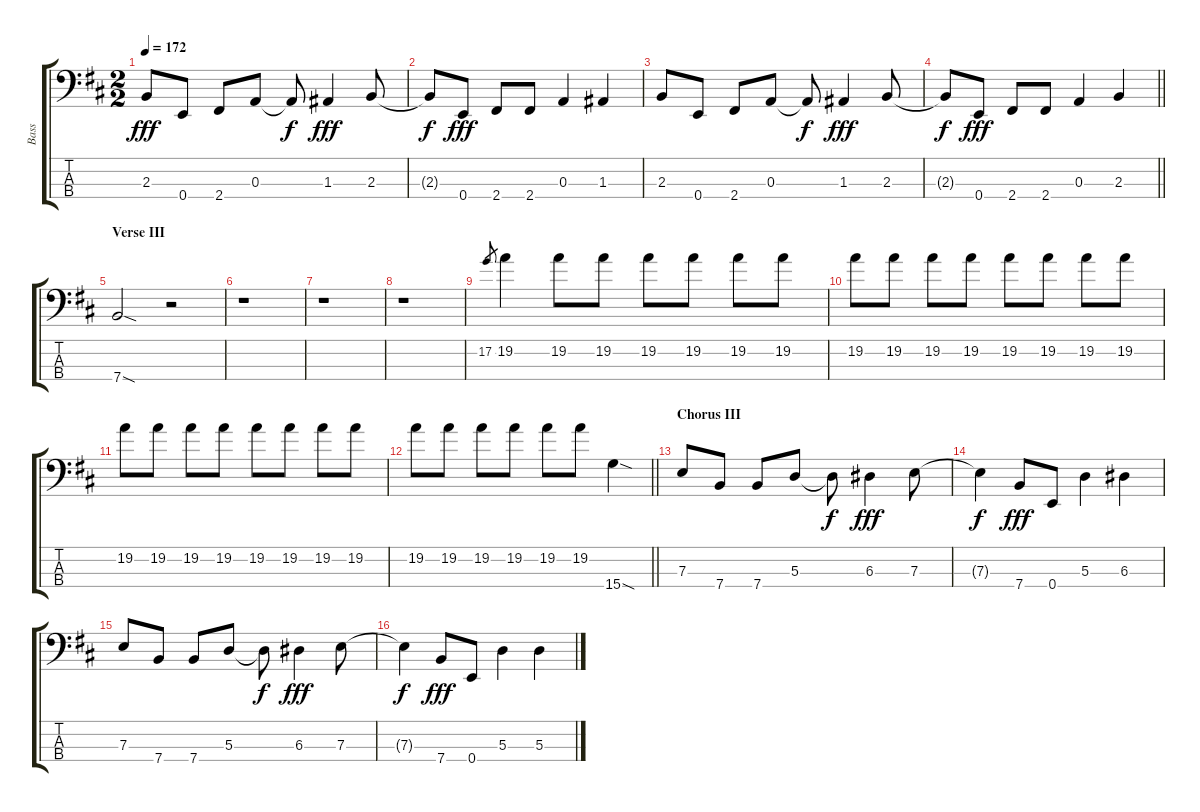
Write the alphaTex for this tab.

\track ("Bass" "Bass") {instrument electricbassfinger}
\staff {score tabs}
\tuning (G2 D2 A1 E1) {hide}
\ts (2 2)
\tempo 172
\clef f4
\ks d
2.3.8{dy fff} 0.4.8 2.4.8 0.3.8 0.3{t}.8{dy f} 1.3.4{dy fff} 2.3.8 |
2.3{t}.8{dy f} 0.4.8{dy fff} 2.4.8 2.4.8 0.3.4 1.3.4 |
2.3.8 0.4.8 2.4.8 0.3.8 0.3{t}.8{dy f} 1.3.4{dy fff} 2.3.8 |
\barLineRight lightlight
2.3{t}.8{dy f} 0.4.8{dy fff} 2.4.8 2.4.8 0.3.4 2.3.4 |
\section ("" "Verse III")
7.4{sod}.2 r.2 |
r.1 |
r.1 |
r.1 |
17.2.8{gr} 19.2.4 19.2.8 19.2.8 19.2.8 19.2.8 19.2.8 19.2.8 |
19.2.8 19.2.8 19.2.8 19.2.8 19.2.8 19.2.8 19.2.8 19.2.8 |
19.2.8 19.2.8 19.2.8 19.2.8 19.2.8 19.2.8 19.2.8 19.2.8 |
\barLineRight lightlight
19.2.8 19.2.8 19.2.8 19.2.8 19.2.8 19.2.8 15.4{sod}.4 |
\section ("" "Chorus III")
7.3.8 7.4.8 7.4.8 5.3.8 5.3{t}.8{dy f} 6.3.4{dy fff} 7.3.8 |
7.3{t}.4{dy f} 7.4.8{dy fff} 0.4.8 5.3.4 6.3.4 |
7.3.8 7.4.8 7.4.8 5.3.8 5.3{t}.8{dy f} 6.3.4{dy fff} 7.3.8 |
7.3{t}.4{dy f} 7.4.8{dy fff} 0.4.8 5.3.4 5.3.4
